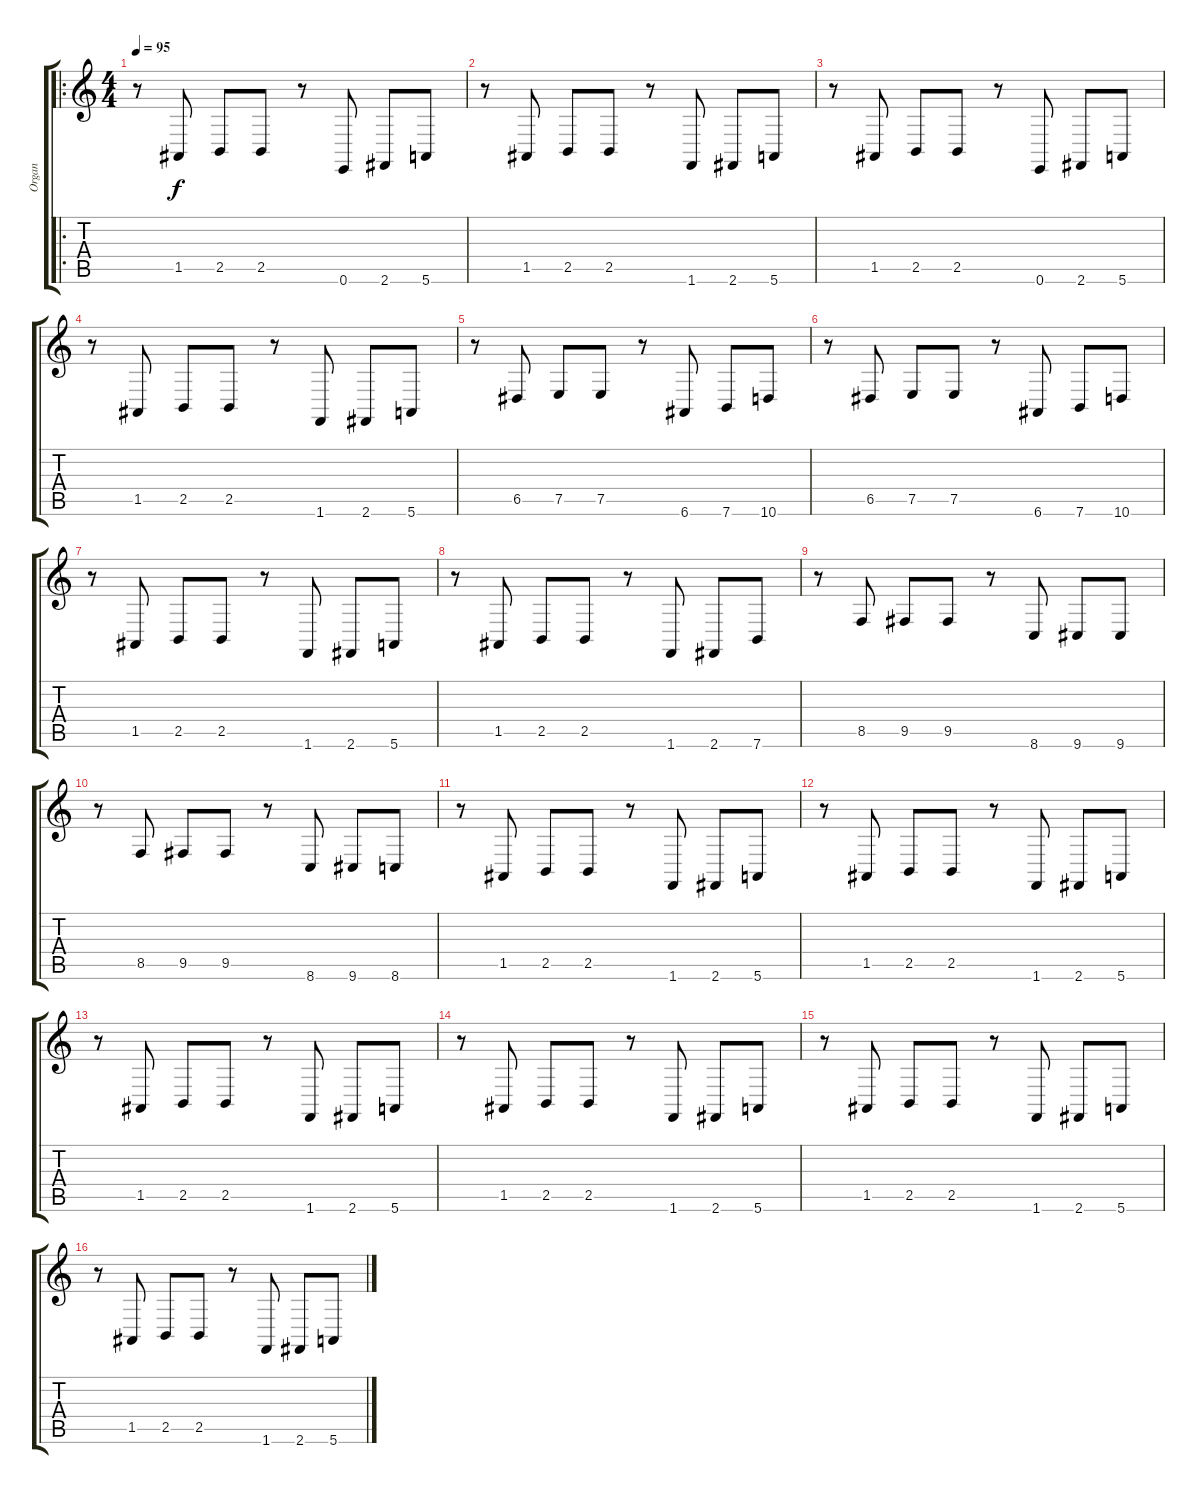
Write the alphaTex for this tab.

\track ("Organ" "Organ") {instrument electricpiano2}
\staff {score tabs}
\tuning (E4 B3 G3 D3 A2 E2) {hide}
\ro
\ts (4 4)
\tempo 95
\clef g2
\ks c
r.8{dy f instrument electricpiano2} 1.5.8 2.5.8 2.5.8 r.8 0.6.8 2.6.8 5.6.8 |
r.8 1.5.8 2.5.8 2.5.8 r.8 1.6.8 2.6.8 5.6.8 |
r.8 1.5.8 2.5.8 2.5.8 r.8 0.6.8 2.6.8 5.6.8 |
r.8 1.5.8 2.5.8 2.5.8 r.8 1.6.8 2.6.8 5.6.8 |
r.8 6.5.8 7.5.8 7.5.8 r.8 6.6.8 7.6.8 10.6.8 |
r.8 6.5.8 7.5.8 7.5.8 r.8 6.6.8 7.6.8 10.6.8 |
r.8 1.5.8 2.5.8 2.5.8 r.8 1.6.8 2.6.8 5.6.8 |
r.8 1.5.8 2.5.8 2.5.8 r.8 1.6.8 2.6.8 7.6.8 |
r.8 8.5.8 9.5.8 9.5.8 r.8 8.6.8 9.6.8 9.6.8 |
r.8 8.5.8 9.5.8 9.5.8 r.8 8.6.8 9.6.8 8.6.8 |
r.8 1.5.8 2.5.8 2.5.8 r.8 1.6.8 2.6.8 5.6.8 |
r.8 1.5.8 2.5.8 2.5.8 r.8 1.6.8 2.6.8 5.6.8 |
r.8 1.5.8 2.5.8 2.5.8 r.8 1.6.8 2.6.8 5.6.8 |
r.8 1.5.8 2.5.8 2.5.8 r.8 1.6.8 2.6.8 5.6.8 |
r.8 1.5.8 2.5.8 2.5.8 r.8 1.6.8 2.6.8 5.6.8 |
r.8 1.5.8 2.5.8 2.5.8 r.8 1.6.8 2.6.8 5.6.8
